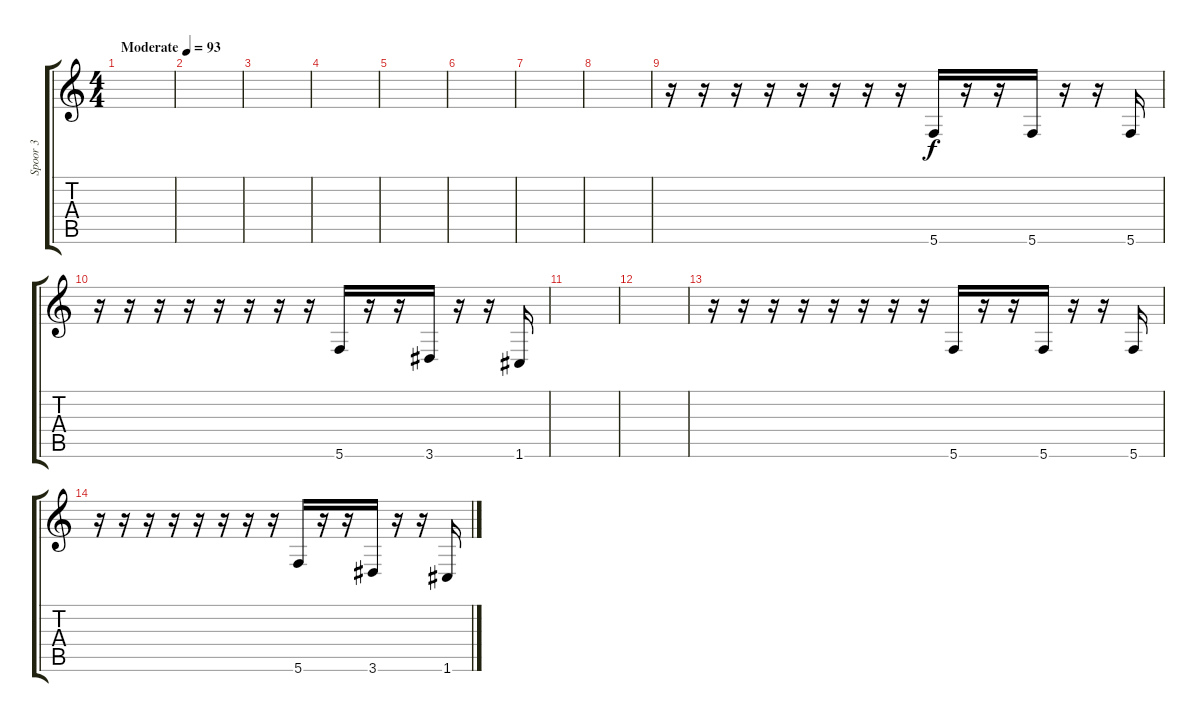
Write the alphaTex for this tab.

\track ("Spoor 3" "Spoor 3") {instrument electricbasspick}
\staff {score tabs}
\tuning (D4 A3 F3 C3 G2 C2) {hide}
\ts (4 4)
\tempo (93 "Moderate")
\clef g2
\ks c
|
|
|
|
|
|
|
|
r.16 r.16 r.16 r.16 r.16 r.16 r.16 r.16 5.6.16 r.16 r.16 5.6.16 r.16 r.16 5.6.16 |
r.16 r.16 r.16 r.16 r.16 r.16 r.16 r.16 5.6.16 r.16 r.16 3.6.16 r.16 r.16 1.6.16 |
|
|
r.16 r.16 r.16 r.16 r.16 r.16 r.16 r.16 5.6.16 r.16 r.16 5.6.16 r.16 r.16 5.6.16 |
r.16 r.16 r.16 r.16 r.16 r.16 r.16 r.16 5.6.16 r.16 r.16 3.6.16 r.16 r.16 1.6.16
